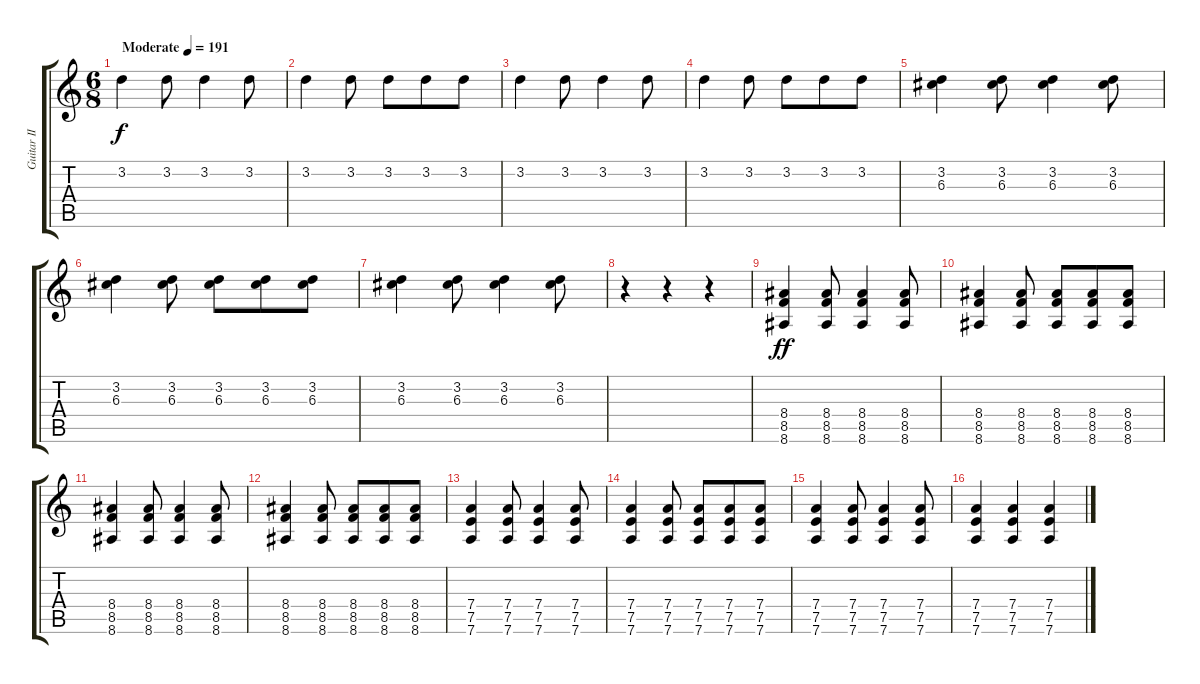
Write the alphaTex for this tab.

\track ("Guitar II" "Guitar II") {instrument overdrivenguitar}
\staff {score tabs}
\tuning (E4 B3 G3 D3 A2 D2) {hide}
\ts (6 8)
\tempo (191 "Moderate")
\clef g2
\ks c
3.2.4{dy f instrument overdrivenguitar} 3.2.8 3.2.4 3.2.8 |
3.2.4 3.2.8 3.2.8 3.2.8 3.2.8 |
3.2.4 3.2.8 3.2.4 3.2.8 |
3.2.4 3.2.8 3.2.8 3.2.8 3.2.8 |
(3.2 6.3).4 (3.2 6.3).8 (3.2 6.3).4 (3.2 6.3).8 |
(3.2 6.3).4 (3.2 6.3).8 (3.2 6.3).8 (3.2 6.3).8 (3.2 6.3).8 |
(3.2 6.3).4 (3.2 6.3).8 (3.2 6.3).4 (3.2 6.3).8 |
r.4 r.4 r.4 |
(8.4 8.5 8.6).4{dy ff} (8.4 8.5 8.6).8 (8.4 8.5 8.6).4 (8.4 8.5 8.6).8 |
(8.4 8.5 8.6).4 (8.4 8.5 8.6).8 (8.4 8.5 8.6).8 (8.4 8.5 8.6).8 (8.4 8.5 8.6).8 |
(8.4 8.5 8.6).4 (8.4 8.5 8.6).8 (8.4 8.5 8.6).4 (8.4 8.5 8.6).8 |
(8.4 8.5 8.6).4 (8.4 8.5 8.6).8 (8.4 8.5 8.6).8 (8.4 8.5 8.6).8 (8.4 8.5 8.6).8 |
(7.4 7.5 7.6).4 (7.4 7.5 7.6).8 (7.4 7.5 7.6).4 (7.4 7.5 7.6).8 |
(7.4 7.5 7.6).4 (7.4 7.5 7.6).8 (7.4 7.5 7.6).8 (7.4 7.5 7.6).8 (7.4 7.5 7.6).8 |
(7.4 7.5 7.6).4 (7.4 7.5 7.6).8 (7.4 7.5 7.6).4 (7.4 7.5 7.6).8 |
(7.4 7.5 7.6).4 (7.4 7.5 7.6).4 (7.4 7.5 7.6).4
